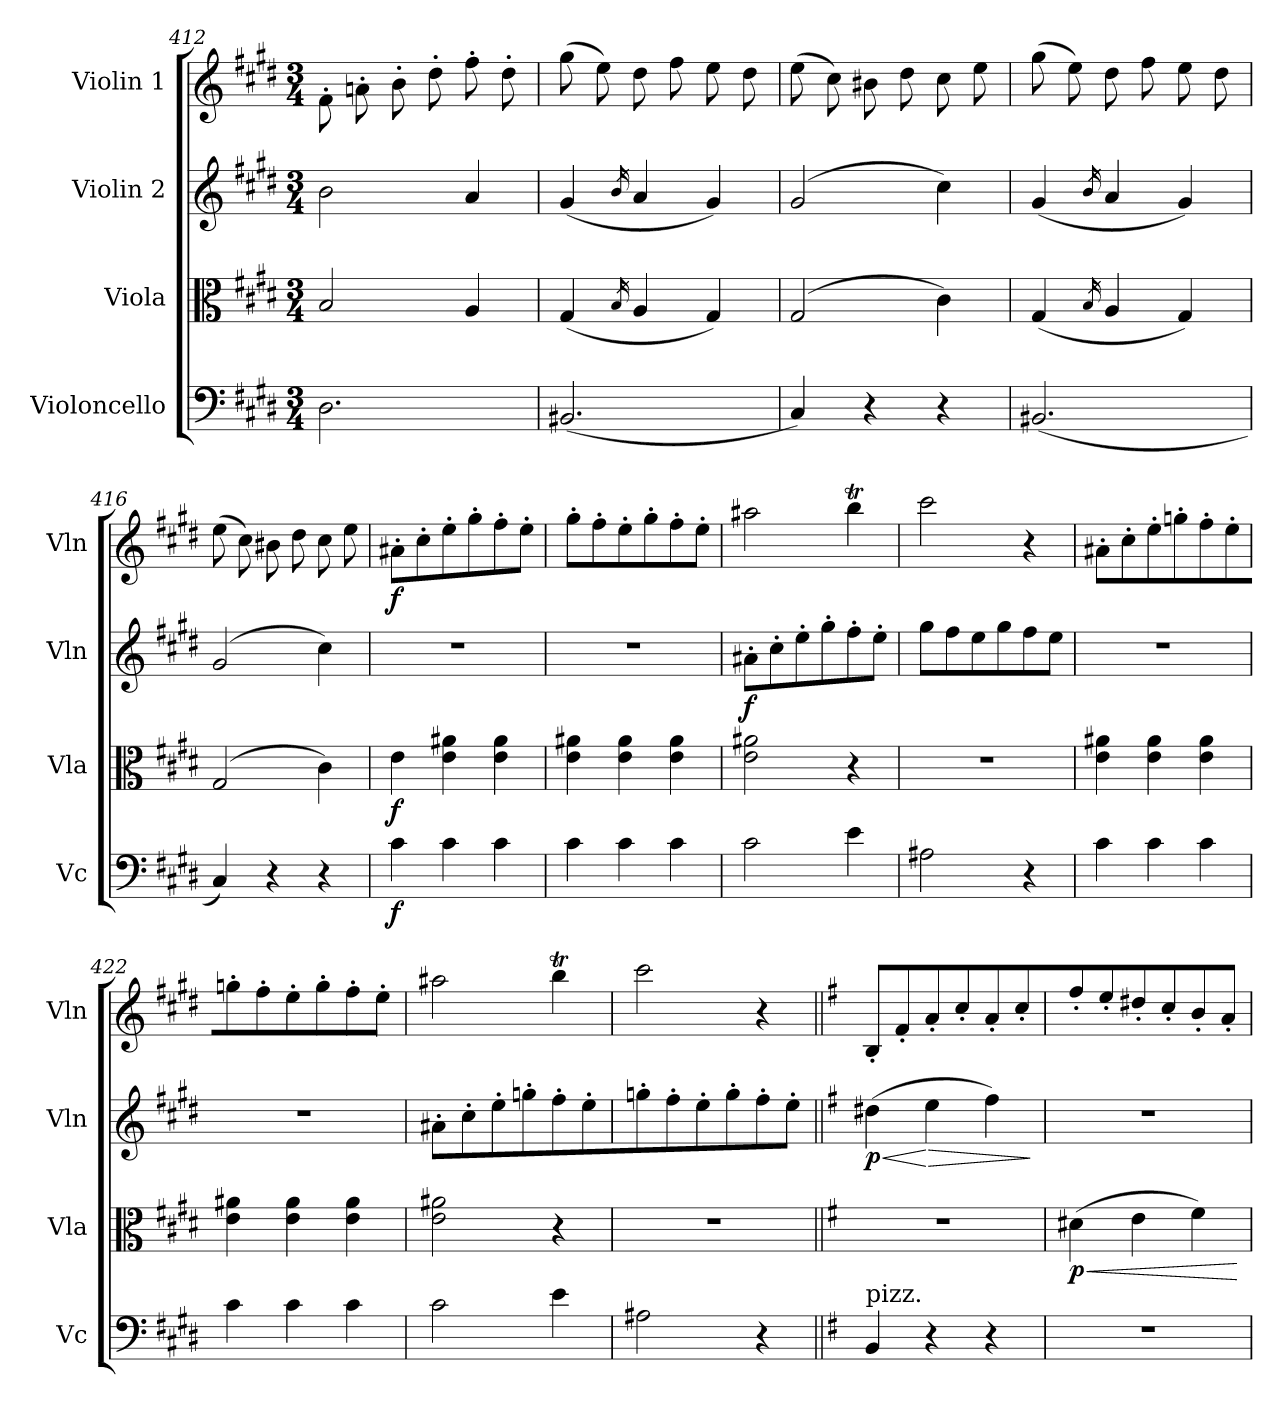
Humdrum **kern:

**kern	**dynam	**kern	**dynam	**kern	**dynam	**kern	**dynam
*part4	*part4	*part3	*part3	*part2	*part2	*part1	*part1
*staff4	*staff4	*staff3	*staff3	*staff2	*staff2	*staff1	*staff1
*I"Violoncello	*	*I"Viola	*	*I"Violin 2	*	*I"Violin 1	*
*I'Vc	*	*I'Vla	*	*I'Vln	*	*I'Vln	*
*clefF4	*	*clefC3	*	*clefG2	*	*clefG2	*
*k[f#c#g#d#]	*	*k[f#c#g#d#]	*	*k[f#c#g#d#]	*	*k[f#c#g#d#]	*
*M3/4	*	*M3/4	*	*M3/4	*	*M3/4	*
=412	=412	=412	=412	=412	=412	=412	=412
2.D#\	.	2B/	.	2b\	.	8f#'\	.
.	.	.	.	.	.	8an'\	.
.	.	.	.	.	.	8b'\	.
.	.	.	.	.	.	8dd#'\	.
.	.	4A/	.	4a/	.	8ff#'\	.
.	.	.	.	.	.	8dd#'\	.
=413	=413	=413	=413	=413	=413	=413	=413
(2.BB#X/	.	(4G#/	.	(4g#/	.	(8gg#\	.
.	.	.	.	.	.	8ee\)	.
.	.	16qB/	.	16qb/	.	.	.
.	.	4A/	.	4a/	.	8dd#\	.
.	.	.	.	.	.	8ff#\	.
.	.	4G#/)	.	4g#/)	.	8ee\	.
.	.	.	.	.	.	8dd#\	.
=414	=414	=414	=414	=414	=414	=414	=414
4C#/)	.	(2G#/	.	(2g#/	.	(8ee\	.
.	.	.	.	.	.	8cc#\)	.
4r	.	.	.	.	.	8b#X\	.
.	.	.	.	.	.	8dd#\	.
4r	.	4c#\)	.	4cc#\)	.	8cc#\	.
.	.	.	.	.	.	8ee\	.
=415	=415	=415	=415	=415	=415	=415	=415
(2.BB#X/	.	(4G#/	.	(4g#/	.	(8gg#\	.
.	.	.	.	.	.	8ee\)	.
.	.	16qB/	.	16qb/	.	.	.
.	.	4A/	.	4a/	.	8dd#\	.
.	.	.	.	.	.	8ff#\	.
.	.	4G#/)	.	4g#/)	.	8ee\	.
.	.	.	.	.	.	8dd#\	.
=416	=416	=416	=416	=416	=416	=416	=416
4C#/)	.	(2G#/	.	(2g#/	.	(8ee\	.
.	.	.	.	.	.	8cc#\)	.
4r	.	.	.	.	.	8b#X\	.
.	.	.	.	.	.	8dd#\	.
4r	.	4c#\)	.	4cc#\)	.	8cc#\	.
.	.	.	.	.	.	8ee\	.
=417	=417	=417	=417	=417	=417	=417	=417
!	!LO:DY:b	!	!LO:DY:b	!	!	!	!LO:DY:b
4c#\	f	4e\	f	2.r	.	8a#X'\	f
.	.	.	.	.	.	8cc#'\	.
4c#\	.	4e\ 4a#X\	.	.	.	8ee'\	.
.	.	.	.	.	.	8gg#'\	.
4c#\	.	4e\ 4a#\	.	.	.	8ff#'\	.
.	.	.	.	.	.	8ee'\J	.
!!LO:LB:g=z
=418	=418	=418	=418	=418	=418	=418	=418
4c#\	.	4e\ 4a#X\	.	2.r	.	8gg#'\L	.
.	.	.	.	.	.	8ff#'\	.
4c#\	.	4e\ 4a#\	.	.	.	8ee'\	.
.	.	.	.	.	.	8gg#'\	.
4c#\	.	4e\ 4a#\	.	.	.	8ff#'\	.
.	.	.	.	.	.	8ee'\J	.
=419	=419	=419	=419	=419	=419	=419	=419
!	!	!	!	!	!LO:DY:b	!	!
2c#\	.	2e\ 2a#X\	.	8a#X'\L	f	2aa#X\	.
.	.	.	.	8cc#'\	.	.	.
.	.	.	.	8ee'\	.	.	.
.	.	.	.	8gg#'\	.	.	.
4e\	.	4r	.	8ff#'\	.	4bbT\	.
.	.	.	.	8ee'\J	.	.	.
!!LO:PB:g=z
=420	=420	=420	=420	=420	=420	=420	=420
2A#X\	.	2.r	.	8gg#\L	.	2ccc#\	.
.	.	.	.	8ff#\	.	.	.
.	.	.	.	8ee\	.	.	.
.	.	.	.	8gg#\	.	.	.
4r	.	.	.	8ff#\	.	4r	.
.	.	.	.	8ee\J	.	.	.
=421	=421	=421	=421	=421	=421	=421	=421
4c#\	.	4e\ 4a#X\	.	2.r	.	8a#X'\L	.
.	.	.	.	.	.	8cc#'\	.
4c#\	.	4e\ 4a#\	.	.	.	8ee'\	.
.	.	.	.	.	.	8ggn'\	.
4c#\	.	4e\ 4a#\	.	.	.	8ff#'\	.
.	.	.	.	.	.	8ee'\	.
=422	=422	=422	=422	=422	=422	=422	=422
4c#\	.	4e\ 4a#X\	.	2.r	.	8ggn'\	.
.	.	.	.	.	.	8ff#'\	.
4c#\	.	4e\ 4a#\	.	.	.	8ee'\	.
.	.	.	.	.	.	8gg'\	.
4c#\	.	4e\ 4a#\	.	.	.	8ff#'\	.
.	.	.	.	.	.	8ee'\J	.
=423	=423	=423	=423	=423	=423	=423	=423
2c#\	.	2e\ 2a#X\	.	8a#X'\L	.	2aa#X\	.
.	.	.	.	8cc#'\	.	.	.
.	.	.	.	8ee'\	.	.	.
.	.	.	.	8ggn'\	.	.	.
4e\	.	4r	.	8ff#'\	.	4bbT\	.
.	.	.	.	8ee'\	.	.	.
=424	=424	=424	=424	=424	=424	=424	=424
2A#X\	.	2.r	.	8ggn'\	.	2ccc#\	.
.	.	.	.	8ff#'\	.	.	.
.	.	.	.	8ee'\	.	.	.
.	.	.	.	8gg'\	.	.	.
4r	.	.	.	8ff#'\	.	4r	.
.	.	.	.	8ee'\J	.	.	.
=425||	=425||	=425||	=425||	=425||	=425||	=425||	=425||
*k[f#]	*	*k[f#]	*	*k[f#]	*	*k[f#]	*
!LO:TX:a:t=pizz.	!	!	!	!	!	!	!
!	!	!	!	!	!LO:HP:b	!	!
!	!	!	!	!	!LO:DY:n=1:b	!	!LO:DY:b
!	!	!	!	!	!	!	!LO:DY:n=1:b
4BB/	.	2.r	.	(4dd#X\	< p	8B'/L	p other-dynamics
.	.	.	.	.	.	8f#'/	.
!	!	!	!	!	!LO:HP:n=1:b	!	!
4r	.	.	.	4ee\	[ >	8a'/	.
.	.	.	.	.	.	8cc'/	.
4r	.	.	.	4ff#\)	.	8a'/	.
.	.	.	.	.	.	8cc'/	.
.	.	.	.	.	]	.	.
=426	=426	=426	=426	=426	=426	=426	=426
!	!	!	!LO:HP:b	!	!	!	!
!	!	!	!LO:DY:n=1:b	!	!	!	!
2.r	.	(4d#X\	< p	2.r	.	8ff#'/	.
.	.	.	.	.	.	8ee'/	.
.	.	4e\	.	.	.	8dd#X'/	.
.	.	.	.	.	.	8cc'/	.
.	.	4f#\)	.	.	.	8b'/	.
.	.	.	.	.	.	8a'/J	.
.	.	.	[	.	.	.	.
=	=	=	=	=	=	=	=
*-	*-	*-	*-	*-	*-	*-	*-
